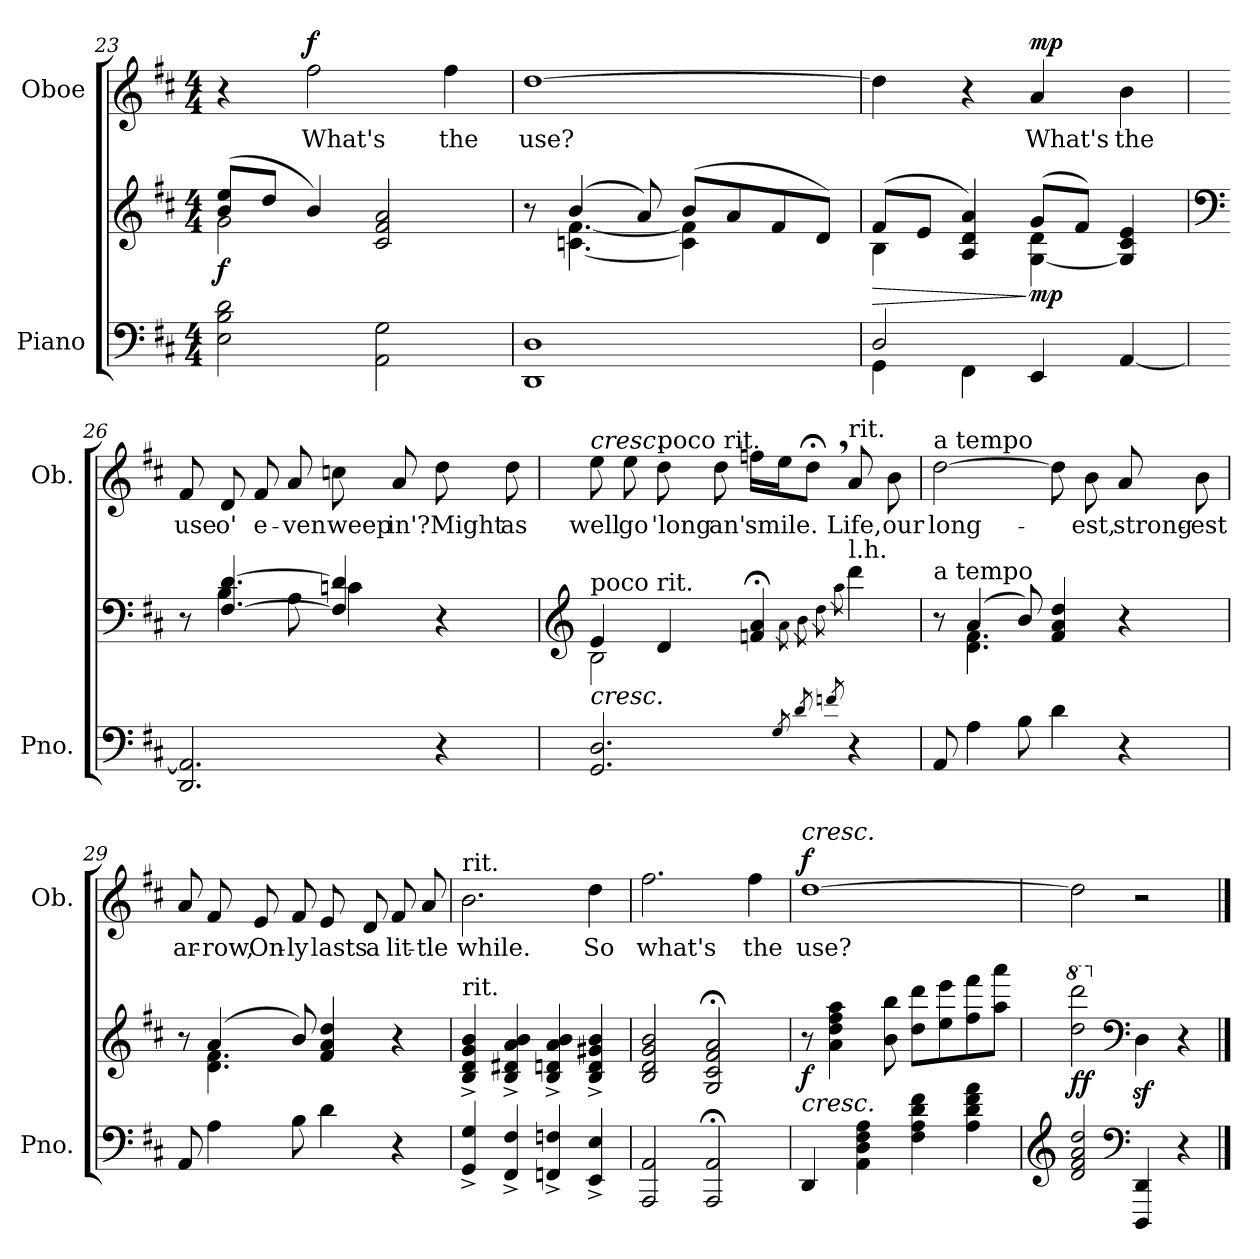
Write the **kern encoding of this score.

**kern	**kern	**dynam	**kern	**text	**dynam
*part2	*part2	*part2	*part1	*part1	*part1
*staff3	*staff2	*staff2/3	*staff1	*staff1	*staff1
*I"Piano	*	*	*I"Oboe	*	*
*I'Pno.	*	*	*I'Ob.	*	*
*clefF4	*clefG2	*	*clefG2	*	*
*k[f#c#]	*k[f#c#]	*	*k[f#c#]	*	*
*M4/4	*M4/4	*	*M4/4	*	*
=23	=23	=23	=23	=23	=23
*	*^	*	*	*	*
!	!	!	!LO:DY:b	!	!	!
2E\ 2B\ 2d\	(8b/ 8ee/L	2g\	f	4r	.	.
.	8dd/J	.	.	.	.	.
!	!	!	!	!	!LO:LY:b	!LO:DY:a
.	4b/)	.	.	2ff#\	What's	f
2AA\ 2G\	2c#/ 2f#/ 2a/	2ryy	.	.	.	.
!	!	!	!	!	!LO:LY:b	!
.	.	.	.	4ff#\	the	.
=24	=24	=24	=24	=24	=24	=24
!	!	!	!	!	!LO:LY:b	!
1DD 1D	8r	8ryy	.	[1dd	use?	.
.	(4b/	[4.cn\ [4.f#\	.	.	.	.
.	8a/)	.	.	.	.	.
.	(8b/L	4c\] 4f#\]	.	.	.	.
.	8a/	.	.	.	.	.
.	8f#/	4ryy	.	.	.	.
.	8d/J)	.	.	.	.	.
!!LO:PB:g=z
=25	=25	=25	=25	=25	=25	=25
*^	*	*	*	*	*	*
!	!	!	!	!LO:HP:b	!	!	!
2D/	4GG\	(8f#/L	4B\	>	4dd\]	.	.
.	.	8e/J	.	.	.	.	.
.	4FF#\	4A/ 4d/ 4a/)	4ryy	.	4r	.	.
!	!	!	!	!LO:DY:n=1:b	!	!LO:LY:b	!LO:DY:a
4EE/	2ryy	(8g/L	[4G\ 4d\	] mp	4a/	What's	mp
.	.	8f#/J)	.	.	.	.	.
!	!	!	!	!	!	!LO:LY:b	!
[4AA/	.	4G/] 4c#/ 4e/	4ryy	.	4b\	the	.
*v	*v	*	*	*	*	*	*
=26	=26	=26	=26	=26	=26	=26
*	*clefF4	*	*	*	*	*
!	!	!	!	!	!LO:LY:b	!
2.DD/ 2.AA/]	8r	8ryy	.	8f#/	use	.
!	!	!	!	!	!LO:LY:b	!
.	[4.F#/ [4.d/	4B\	.	8d/	o'	.
!	!	!	!	!	!LO:LY:b	!
.	.	.	.	8f#/	e-	.
!	!	!	!	!	!LO:LY:b	!
.	.	8A\	.	8a/	-ven	.
!	!	!	!	!	!LO:LY:b	!
.	4F#/] 4d/]	4cn\	.	8ccn\	weep	.
!	!	!	!	!	!LO:LY:b	!
.	.	.	.	8a/	in'?	.
!	!	!	!	!	!LO:LY:b	!
4r	4r	4ryy	.	8dd\	Might	.
!	!	!	!	!	!LO:LY:b	!
.	.	.	.	8dd\	as	.
=27	=27	=27	=27	=27	=27	=27
*	*clefG2	*	*	*	*	*
*^	*	*	*	*	*	*
!	!	!	!	!	!LO:TX:a:i:t=cresc.	!	!
!	!	!LO:TX:a:t=poco rit.	!	!	!	!	!
!	!	!LO:TX:b:i:t=cresc.	!	!	!	!	!
!	!	!	!	!	!	!LO:LY:b	!
2.ryy	2.GG/ 2.D/	4e/	2B\	.	8ee\	well	.
!	!	!	!	!	!	!LO:LY:b	!
.	.	.	.	.	8ee\	go	.
!	!	!	!	!	!LO:TX:a:t=poco rit.	!	!
!	!	!	!	!	!	!LO:LY:b	!
.	.	4d/	.	.	8dd\	'long	.
!	!	!	!	!	!	!LO:LY:b	!
.	.	.	.	.	8dd\	an'	.
!	!	!	!	!	!	!LO:LY:b	!
.	.	4fn/;< 4a/;<	2ryy	.	16ffn\LL	smile.	.
.	.	.	.	.	16ee\J	.	.
.	.	.	.	.	8dd;<,\J	.	.
.	.	8qa\	.	.	.	.	.
8qG/L	.	8qb\	.	.	.	.	.
8qd/	.	8qdd\	.	.	.	.	.
8qfn/	.	8qaa\J	.	.	.	.	.
!	!	!	!	!	!LO:TX:a:t=rit.	!	!
!	!	!LO:TX:a:t=l.h.	!	!	!	!	!
!	!	!	!	!	!	!LO:LY:b	!
4ryy	4r	4ddd\	.	.	8a/	Life,	.
!	!	!	!	!	!	!LO:LY:b	!
.	.	.	.	.	8b\	our	.
*v	*v	*	*	*	*	*	*
!!LO:LB:g=z
=28	=28	=28	=28	=28	=28	=28
!	!	!	!	!LO:TX:a:t=a tempo	!	!
!	!LO:TX:a:t=a tempo	!	!	!	!	!
!	!	!	!	!	!LO:LY:b	!
8AA/	8r	8ryy	.	[2dd\	long-	.
4A\	(4a/	4.d\ 4.f#\	.	.	.	.
8B\	8b/)	.	.	.	.	.
4d\	4f#/ 4a/ 4dd/	2ryy	.	8dd\]	.	.
!	!	!	!	!	!LO:LY:b	!
.	.	.	.	8b\	-est,	.
!	!	!	!	!	!LO:LY:b	!
4r	4r	.	.	8a/	strong-	.
!	!	!	!	!	!LO:LY:b	!
.	.	.	.	8b\	-est	.
=29	=29	=29	=29	=29	=29	=29
!	!	!	!	!	!LO:LY:b	!
8AA/	8r	8ryy	.	8a/	ar-	.
!	!	!	!	!	!LO:LY:b	!
4A\	(4a/	4.d\ 4.f#\	.	8f#/	-row,	.
!	!	!	!	!	!LO:LY:b	!
.	.	.	.	8e/	On-	.
!	!	!	!	!	!LO:LY:b	!
8B\	8b/)	.	.	8f#/	-ly	.
!	!	!	!	!	!LO:LY:b	!
4d\	4f#/ 4a/ 4dd/	2ryy	.	8e/	lasts	.
!	!	!	!	!	!LO:LY:b	!
.	.	.	.	8d/	a	.
!	!	!	!	!	!LO:LY:b	!
4r	4r	.	.	8f#/	lit-	.
!	!	!	!	!	!LO:LY:b	!
.	.	.	.	8a/	-tle	.
*	*v	*v	*	*	*	*
=30	=30	=30	=30	=30	=30
!	!	!	!LO:TX:a:t=rit.	!	!
!	!LO:TX:a:t=rit.	!	!	!	!
!	!	!	!	!LO:LY:b	!
4GG/^ 4G/^	4B/^ 4d/^ 4g/^ 4b/^	.	2.b\	while.	.
4FF#/^ 4F#/^	4B/^ 4d#X/^ 4a/^ 4b/^	.	.	.	.
4FFn/^ 4Fn/^	4B/^ 4dn/^ 4a/^ 4b/^	.	.	.	.
!	!	!	!	!LO:LY:b	!
4EE/^ 4E/^	4B/^ 4d/^ 4g#X/^ 4b/^	.	4dd\	So	.
=31	=31	=31	=31	=31	=31
!	!	!	!	!LO:LY:b	!
2AAA/ 2AA/	2B/ 2d/ 2g/ 2b/	.	2.ff#\	what's	.
2AAA/;< 2AA/;<	2G/;< 2c#/;< 2f#/;< 2a/;<	.	.	.	.
!	!	!	!	!LO:LY:b	!
.	.	.	4ff#\	the	.
!!LO:LB:g=z
=32	=32	=32	=32	=32	=32
!	!	!	!LO:TX:a:i:t=cresc.	!	!
!	!LO:TX:b:i:t=cresc.	!	!	!	!
!	!	!LO:DY:b	!	!LO:LY:b	!LO:DY:a
4DD/	8r	f	[1dd	use?	f
.	4a\ 4dd\ 4ff#\ 4aa\	.	.	.	.
4AA\ 4D\ 4F#\ 4A\	.	.	.	.	.
.	8b\ 8bb\	.	.	.	.
4F#\ 4A\ 4d\ 4f#\	8dd\ 8ddd\L	.	.	.	.
.	8ee\ 8eee\	.	.	.	.
4A\ 4d\ 4f#\ 4a\	8ff#\ 8fff#\	.	.	.	.
.	8aa\ 8aaa\J	.	.	.	.
=33	=33	=33	=33	=33	=33
*clefG2	*	*	*	*	*
*	*8va	*	*	*	*
!	!	!LO:DY:b	!	!	!
2d/ 2f#/ 2a/ 2dd/	2ddd\ 2dddd\	ff	2dd\]	.	.
*clefF4	*clefF4	*	*	*	*
*	*X8va	*	*	*	*
4DDD/ 4DD/	4Dz<\	.	2r	.	.
4r	4r	.	.	.	.
==	==	==	==	==	==
*-	*-	*-	*-	*-	*-
